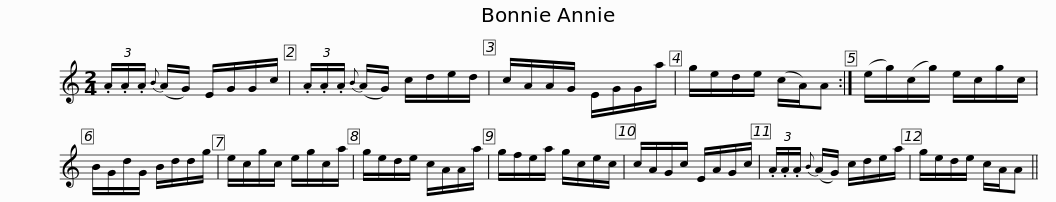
X:1
L:1/8
M:2/4
I:linebreak $
K:C
V:1 treble
V:1
 (3.A/.A/.A/{B} (A/G/) E/G/G/c/ | (3.A/.A/.A/{B} (A/G/) c/d/e/d/ | c/A/A/G/ E/G/G/a/ | g/e/d/e/ (c/A/)A :| (e/g/)(c/g/) e/c/g/c/ |$ %5
 B/G/d/G/ B/d/d/g/ | e/c/g/c/ e/g/c/a/ | g/e/d/e/ c/A/A/a/ | g/f/e/a/ g/c/e/c/ | c/A/G/c/ E/A/G/c/ | %10
 (3.A/.A/.A/{B} (A/G/) c/d/e/a/ |$ g/e/d/e/ c/A/A || %12
